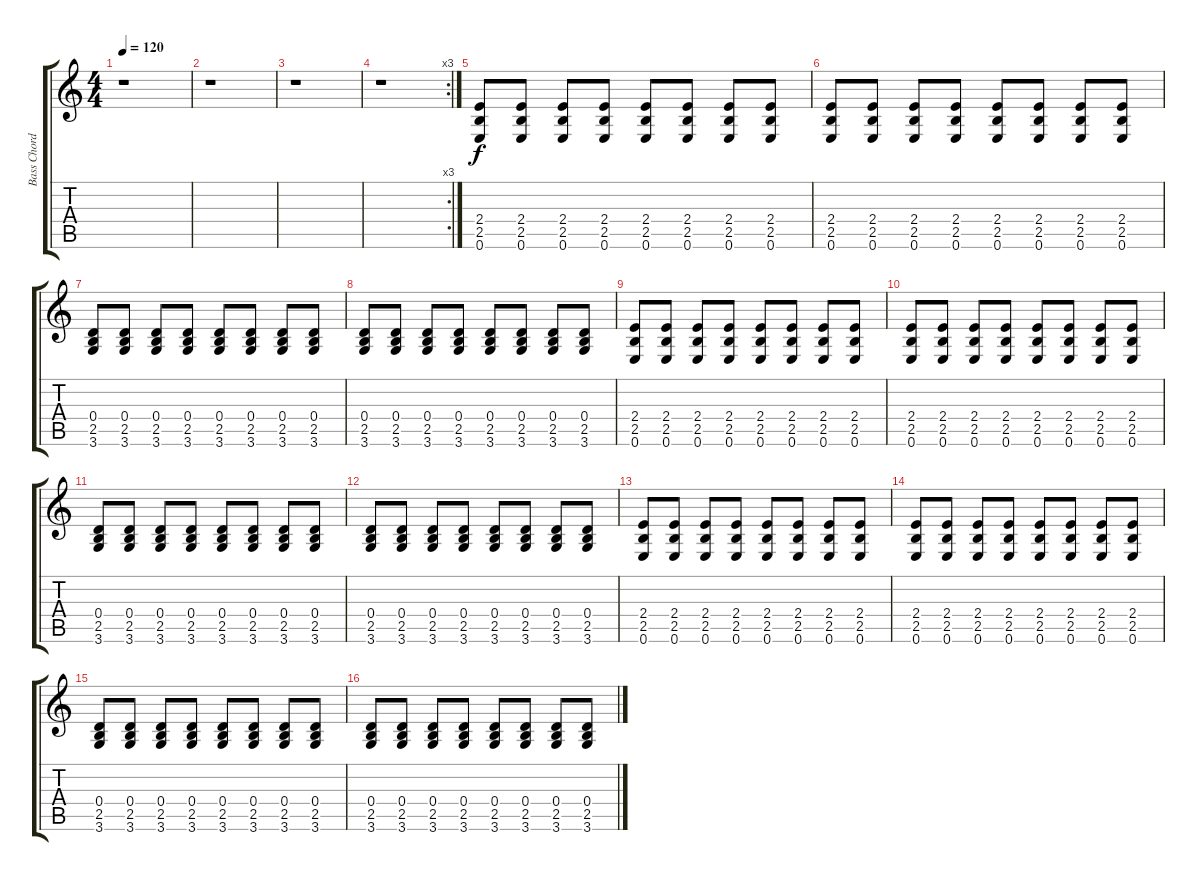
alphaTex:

\track ("Bass Chord" "Bass Chord") {instrument electricbassfinger}
\staff {score tabs}
\tuning (E4 B3 G3 D3 A2 E2) {hide}
\ts (4 4)
\tempo 120
\clef g2
\ks c
r.1{dy f} |
r.1 |
r.1 |
\rc 3
r.1 |
(2.4 2.5 0.6).8 (2.4 2.5 0.6).8 (2.4 2.5 0.6).8 (2.4 2.5 0.6).8 (2.4 2.5 0.6).8 (2.4 2.5 0.6).8 (2.4 2.5 0.6).8 (2.4 2.5 0.6).8 |
(2.4 2.5 0.6).8 (2.4 2.5 0.6).8 (2.4 2.5 0.6).8 (2.4 2.5 0.6).8 (2.4 2.5 0.6).8 (2.4 2.5 0.6).8 (2.4 2.5 0.6).8 (2.4 2.5 0.6).8 |
(0.4 2.5 3.6).8 (0.4 2.5 3.6).8 (0.4 2.5 3.6).8 (0.4 2.5 3.6).8 (0.4 2.5 3.6).8 (0.4 2.5 3.6).8 (0.4 2.5 3.6).8 (0.4 2.5 3.6).8 |
(0.4 2.5 3.6).8 (0.4 2.5 3.6).8 (0.4 2.5 3.6).8 (0.4 2.5 3.6).8 (0.4 2.5 3.6).8 (0.4 2.5 3.6).8 (0.4 2.5 3.6).8 (0.4 2.5 3.6).8 |
(2.4 2.5 0.6).8 (2.4 2.5 0.6).8 (2.4 2.5 0.6).8 (2.4 2.5 0.6).8 (2.4 2.5 0.6).8 (2.4 2.5 0.6).8 (2.4 2.5 0.6).8 (2.4 2.5 0.6).8 |
(2.4 2.5 0.6).8 (2.4 2.5 0.6).8 (2.4 2.5 0.6).8 (2.4 2.5 0.6).8 (2.4 2.5 0.6).8 (2.4 2.5 0.6).8 (2.4 2.5 0.6).8 (2.4 2.5 0.6).8 |
(0.4 2.5 3.6).8 (0.4 2.5 3.6).8 (0.4 2.5 3.6).8 (0.4 2.5 3.6).8 (0.4 2.5 3.6).8 (0.4 2.5 3.6).8 (0.4 2.5 3.6).8 (0.4 2.5 3.6).8 |
(0.4 2.5 3.6).8 (0.4 2.5 3.6).8 (0.4 2.5 3.6).8 (0.4 2.5 3.6).8 (0.4 2.5 3.6).8 (0.4 2.5 3.6).8 (0.4 2.5 3.6).8 (0.4 2.5 3.6).8 |
(2.4 2.5 0.6).8 (2.4 2.5 0.6).8 (2.4 2.5 0.6).8 (2.4 2.5 0.6).8 (2.4 2.5 0.6).8 (2.4 2.5 0.6).8 (2.4 2.5 0.6).8 (2.4 2.5 0.6).8 |
(2.4 2.5 0.6).8 (2.4 2.5 0.6).8 (2.4 2.5 0.6).8 (2.4 2.5 0.6).8 (2.4 2.5 0.6).8 (2.4 2.5 0.6).8 (2.4 2.5 0.6).8 (2.4 2.5 0.6).8 |
(0.4 2.5 3.6).8 (0.4 2.5 3.6).8 (0.4 2.5 3.6).8 (0.4 2.5 3.6).8 (0.4 2.5 3.6).8 (0.4 2.5 3.6).8 (0.4 2.5 3.6).8 (0.4 2.5 3.6).8 |
(0.4 2.5 3.6).8 (0.4 2.5 3.6).8 (0.4 2.5 3.6).8 (0.4 2.5 3.6).8 (0.4 2.5 3.6).8 (0.4 2.5 3.6).8 (0.4 2.5 3.6).8 (0.4 2.5 3.6).8
